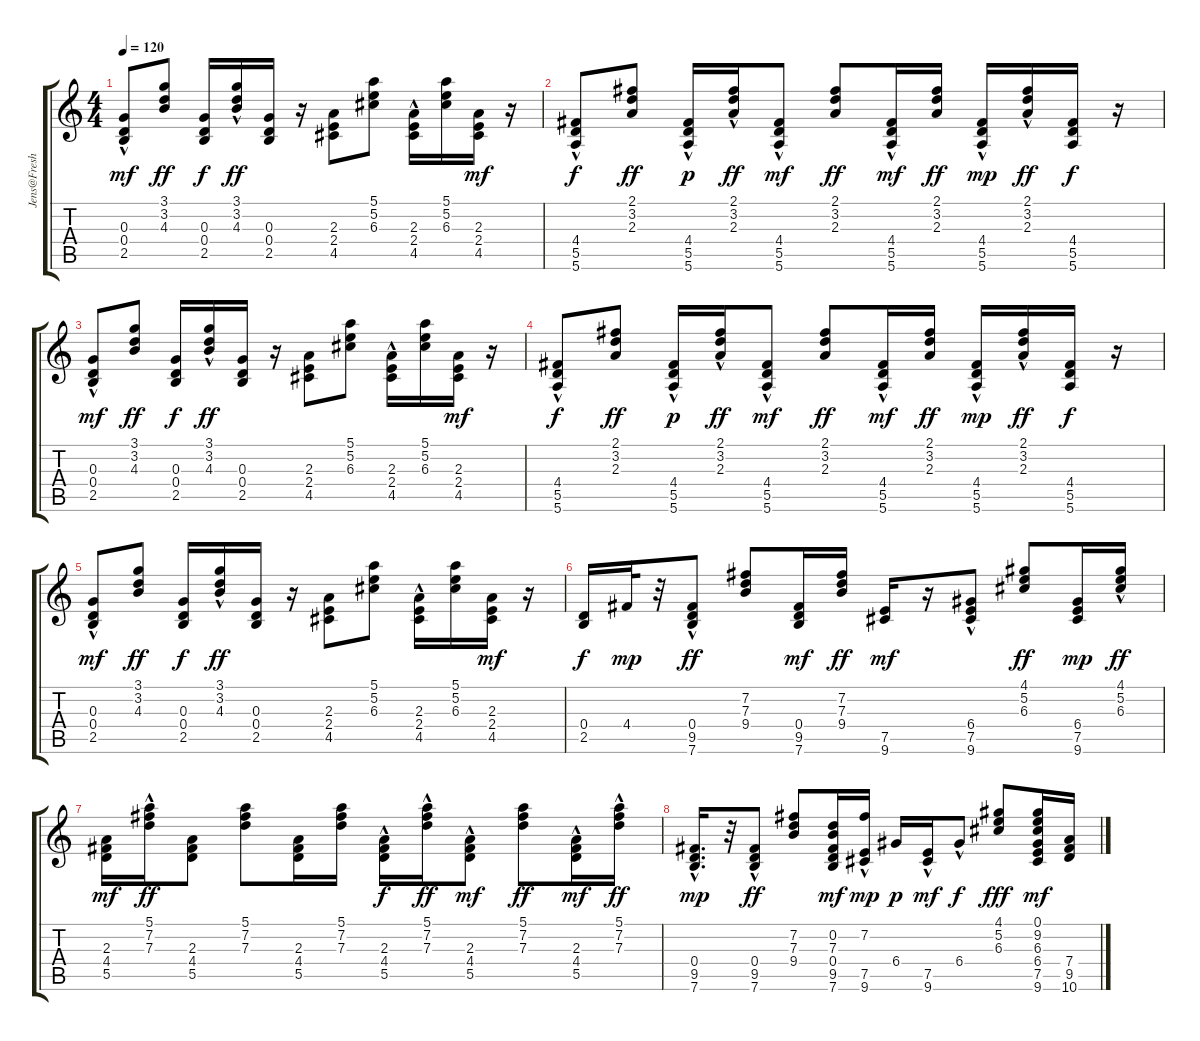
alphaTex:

\track ("Jens@FreshMidis.com" "Jens@Fresh") {instrument acousticguitarsteel}
\staff {score tabs}
\tuning (E4 B3 G3 D3 A2 E2) {hide}
\ts (4 4)
\tempo 120
\clef g2
\ks c
(0.3{hac} 0.4{hac} 2.5{hac}).8{dy mf} (3.1 3.2 4.3).8{dy ff} (0.3 0.4 2.5).16{dy f} (3.1{hac} 3.2{hac} 4.3).16{dy ff} (0.3 0.4 2.5).16 r.16 (2.3 2.4 4.5).8 (5.1 5.2 6.3).8 (2.3{hac} 2.4{hac} 4.5{hac}).16 (5.1 5.2 6.3).16 (2.3 2.4 4.5).16{dy mf} r.16 |
(4.4{hac} 5.5{hac} 5.6{hac}).8{dy f} (2.1 3.2 2.3).8{dy ff} (4.4{hac} 5.5 5.6).16{dy p} (2.1 3.2 2.3{hac}).16{dy ff} (4.4 5.5 5.6{hac}).8{dy mf} (2.1 3.2 2.3).8{dy ff} (4.4{hac} 5.5{hac} 5.6{hac}).16{dy mf} (2.1 3.2 2.3).16{dy ff} (4.4 5.5 5.6{hac}).16{dy mp} (2.1{hac} 3.2{hac} 2.3{hac}).16{dy ff} (4.4 5.5 5.6).16{dy f} r.16 |
(0.3{hac} 0.4{hac} 2.5{hac}).8{dy mf} (3.1 3.2 4.3).8{dy ff} (0.3 0.4 2.5).16{dy f} (3.1{hac} 3.2{hac} 4.3).16{dy ff} (0.3 0.4 2.5).16 r.16 (2.3 2.4 4.5).8 (5.1 5.2 6.3).8 (2.3{hac} 2.4{hac} 4.5{hac}).16 (5.1 5.2 6.3).16 (2.3 2.4 4.5).16{dy mf} r.16 |
(4.4{hac} 5.5{hac} 5.6{hac}).8{dy f} (2.1 3.2 2.3).8{dy ff} (4.4{hac} 5.5 5.6).16{dy p} (2.1 3.2 2.3{hac}).16{dy ff} (4.4 5.5 5.6{hac}).8{dy mf} (2.1 3.2 2.3).8{dy ff} (4.4{hac} 5.5{hac} 5.6{hac}).16{dy mf} (2.1 3.2 2.3).16{dy ff} (4.4 5.5 5.6{hac}).16{dy mp} (2.1{hac} 3.2{hac} 2.3{hac}).16{dy ff} (4.4 5.5 5.6).16{dy f} r.16 |
(0.3{hac} 0.4{hac} 2.5{hac}).8{dy mf} (3.1 3.2 4.3).8{dy ff} (0.3 0.4 2.5).16{dy f} (3.1{hac} 3.2{hac} 4.3).16{dy ff} (0.3 0.4 2.5).16 r.16 (2.3 2.4 4.5).8 (5.1 5.2 6.3).8 (2.3{hac} 2.4{hac} 4.5{hac}).16 (5.1 5.2 6.3).16 (2.3 2.4 4.5).16{dy mf} r.16 |
(0.4 2.5).16{dy f} 4.4.32{dy mp} r.32 (0.4{hac} 9.5{hac} 7.6{hac}).8{dy ff} (7.2 7.3 9.4).8 (0.4 9.5 7.6).16{dy mf} (7.2 7.3 9.4).16{dy ff} (7.5 9.6).16{dy mf} r.16 (6.4{hac} 7.5{hac} 9.6{hac}).8 (4.1 5.2 6.3).8{dy ff} (6.4 7.5 9.6).16{dy mp} (4.1 5.2{hac} 6.3).16{dy ff} |
(2.3 4.4 5.5).16{dy mf} (5.1 7.2 7.3{hac}).16{dy ff} (2.3 4.4 5.5).8 (5.1 7.2 7.3).8 (2.3 4.4 5.5).16 (5.1 7.2 7.3).16 (2.3{hac} 4.4{hac} 5.5{hac}).16{dy f} (5.1{hac} 7.2{hac} 7.3{hac}).16{dy ff} (2.3{hac} 4.4{hac} 5.5{hac}).8{dy mf} (5.1 7.2 7.3).8{dy ff} (2.3 4.4{hac} 5.5).16{dy mf} (5.1{hac} 7.2 7.3).16{dy ff} |
(0.4{hac} 9.5 7.6{hac}).16{d dy mp} r.32 (0.4{hac} 9.5{hac} 7.6{hac}).8{dy ff} (7.2 7.3 9.4).8 (0.2 7.3 0.4 9.5 7.6).16{dy mf} (7.2 7.5{hac} 9.6).16{dy mp} 6.4.16{dy p} (7.5{hac} 9.6{hac}).16{dy mf} 6.4{hac}.8{dy f} (4.1 5.2 6.3).8{dy fff} (0.1 9.2 6.3 6.4 7.5 9.6).16{dy mf} (7.4 9.5 10.6).16
